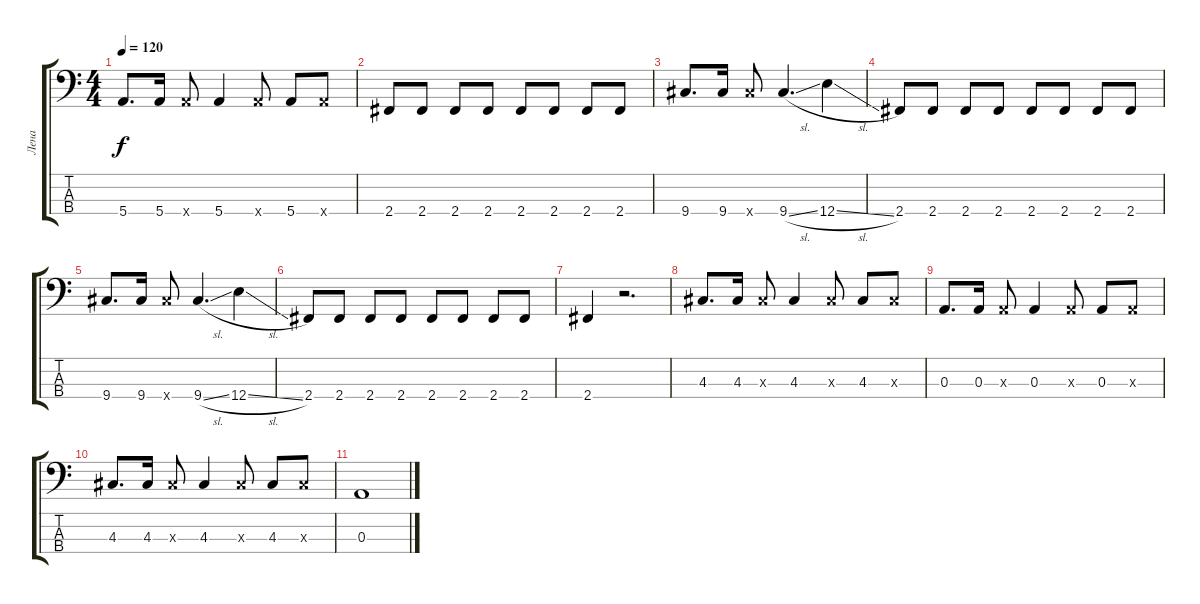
\track ("Лена" "Лена") {instrument electricbassfinger}
\staff {score tabs}
\tuning (G2 D2 A1 E1) {hide}
\ts (4 4)
\tempo 120
\clef f4
\ks c
5.4.8{d dy f} 5.4.16 5.4{x}.8 5.4.4 5.4{x}.8 5.4.8 5.4{x}.8 |
2.4.8 2.4.8 2.4.8 2.4.8 2.4.8 2.4.8 2.4.8 2.4.8 |
9.4.8{d} 9.4.16 9.4{x}.8 9.4{sl}.4{d} 12.4{sl}.4 |
2.4.8 2.4.8 2.4.8 2.4.8 2.4.8 2.4.8 2.4.8 2.4.8 |
9.4.8{d} 9.4.16 9.4{x}.8 9.4{sl}.4{d} 12.4{sl}.4 |
2.4.8 2.4.8 2.4.8 2.4.8 2.4.8 2.4.8 2.4.8 2.4.8 |
2.4.4 r.2{d} |
4.3.8{d} 4.3.16 4.3{x}.8 4.3.4 4.3{x}.8 4.3.8 4.3{x}.8 |
0.3.8{d} 0.3.16 0.3{x}.8 0.3.4 0.3{x}.8 0.3.8 0.3{x}.8 |
4.3.8{d} 4.3.16 4.3{x}.8 4.3.4 4.3{x}.8 4.3.8 4.3{x}.8 |
0.3.1
